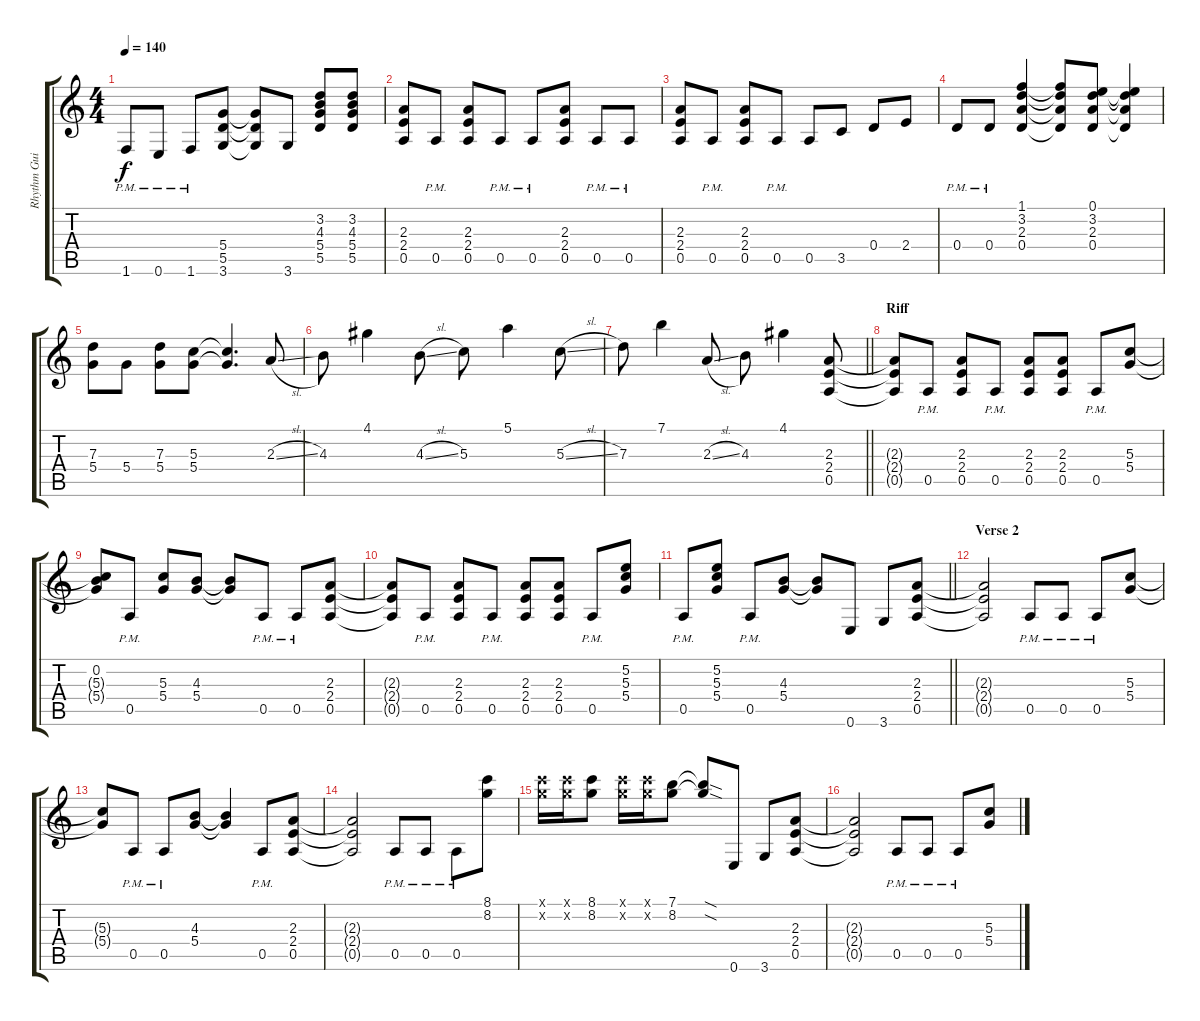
\track ("Rhythm Guitar" "Rhythm Gui") {instrument overdrivenguitar}
\staff {score tabs}
\tuning (E4 B3 G3 D3 A2 E2) {hide}
\ts (4 4)
\tempo 140
\clef g2
\ks c
1.6{pm}.8{dy f} 0.6{pm}.8 1.6{pm}.8 (5.4 5.5 3.6).8 (5.4{t} 5.5{t} 3.6{t}).8 3.6.8 (3.2 4.3 5.4 5.5).8 (3.2 4.3 5.4 5.5).8 |
(2.3 2.4 0.5).8 0.5{pm}.8 (2.3 2.4 0.5).8 0.5{pm}.8 0.5{pm}.8 (2.3 2.4 0.5).8 0.5{pm}.8 0.5{pm}.8 |
(2.3 2.4 0.5).8 0.5{pm}.8 (2.3 2.4 0.5).8 0.5{pm}.8 0.5.8 3.5.8 0.4.8 2.4.8 |
0.4{pm}.8 0.4{pm}.8 (1.1 3.2 2.3 0.4).4 (1.1{t} 3.2{t} 2.3{t} 0.4{t}).8 (0.1 3.2 2.3 0.4).8 (0.1{t} 3.2{t} 2.3{t} 0.4{t}).4 |
(7.3 5.4).8 5.4.8 (7.3 5.4).8 (5.3 5.4).8 (5.3{t} 5.4{t}).4{d} 2.3{sl}.8 |
4.3.8 4.1.4 4.3{sl}.8 5.3.8 5.1.4 5.3{sl}.8 |
\barLineRight lightlight
7.3.8 7.1.4 2.3{sl}.8 4.3.8 4.1.4 (2.3 2.4 0.5).8 |
\section ("" "Riff")
(2.3{t} 2.4{t} 0.5{t}).8 0.5{pm}.8 (2.3 2.4 0.5).8 0.5{pm}.8 (2.3 2.4 0.5).8 (2.3 2.4 0.5).8 0.5{pm}.8 (5.3 5.4).8 |
(0.2 5.3{t} 5.4{t}).8 0.5{pm}.8 (5.3 5.4).8 (4.3 5.4).8 (4.3{t} 5.4{t}).8 0.5{pm}.8 0.5{pm}.8 (2.3 2.4 0.5).8 |
(2.3{t} 2.4{t} 0.5{t}).8 0.5{pm}.8 (2.3 2.4 0.5).8 0.5{pm}.8 (2.3 2.4 0.5).8 (2.3 2.4 0.5).8 0.5{pm}.8 (5.2 5.3 5.4).8 |
\barLineRight lightlight
0.5{pm}.8 (5.2 5.3 5.4).8 0.5{pm}.8 (4.3 5.4).8 (4.3{t} 5.4{t}).8 0.6.8 3.6.8 (2.3 2.4 0.5).8 |
\section ("" "Verse 2")
(2.3{t} 2.4{t} 0.5{t}).2 0.5{pm}.8 0.5{pm}.8 0.5{pm}.8 (5.3 5.4).8 |
(5.3{t} 5.4{t}).8 0.5{pm}.8 0.5{pm}.8 (4.3 5.4).8 (4.3{t} 5.4{t}).4 0.5{pm}.8 (2.3 2.4 0.5).8 |
(2.3{t} 2.4{t} 0.5{t}).2 0.5{pm}.8 0.5{pm}.8 0.5{pm}.8 (8.1 8.2).8 |
(8.1{x} 8.2{x}).16 (8.1{x} 8.2{x}).16 (8.1 8.2).8 (8.1{x} 8.2{x}).16 (8.1{x} 8.2{x}).16 (7.1 8.2).8 (7.1{sod t} 8.2{sod t}).8 0.6.8 3.6.8 (2.3 2.4 0.5).8 |
(2.3{t} 2.4{t} 0.5{t}).2 0.5{pm}.8 0.5{pm}.8 0.5{pm}.8 (5.3 5.4).8
